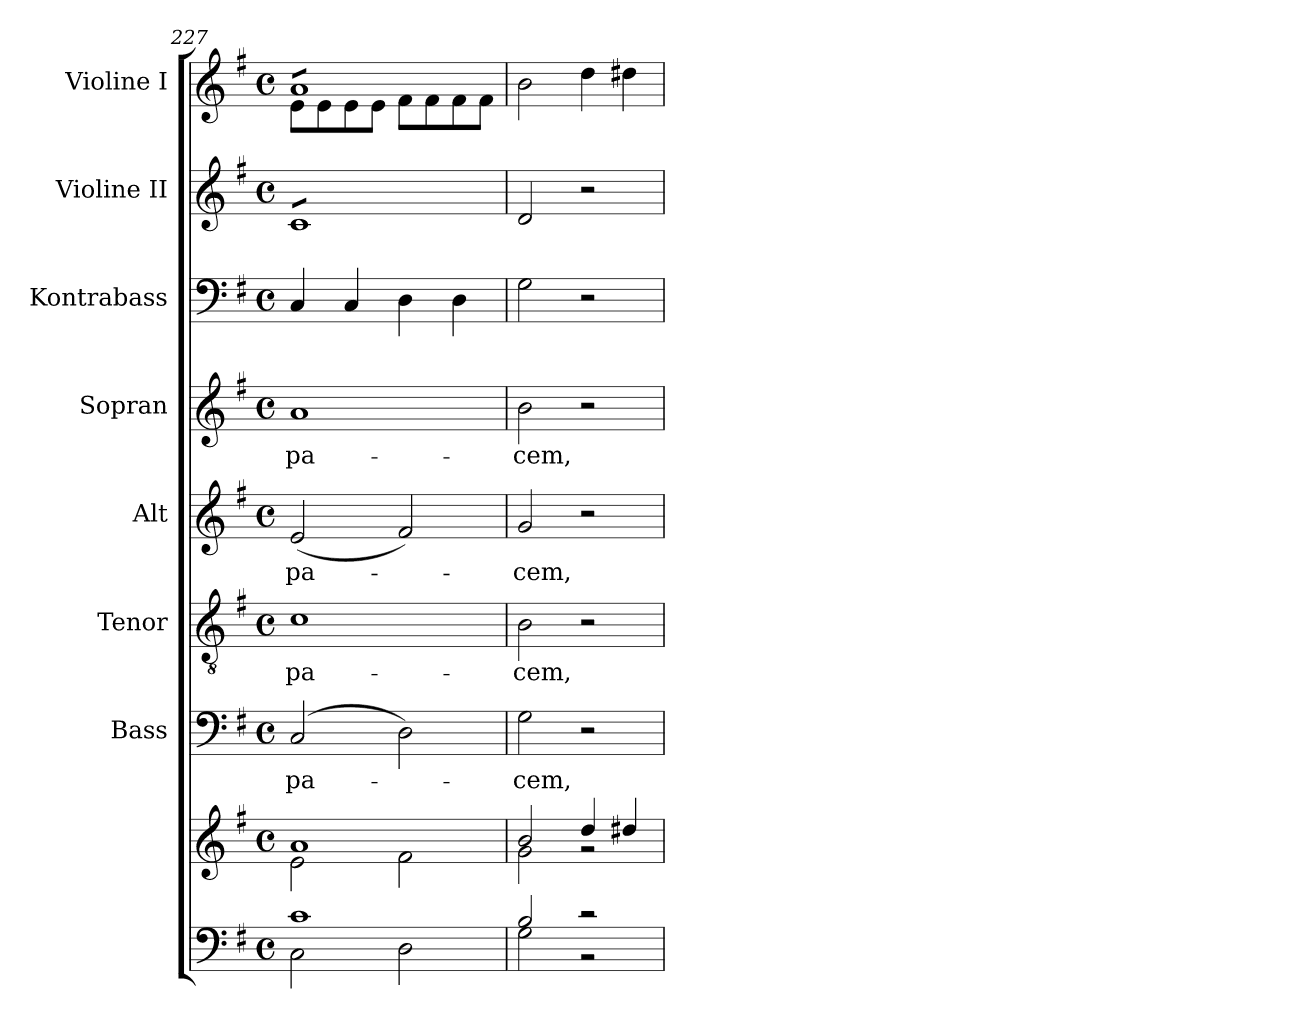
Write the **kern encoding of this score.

**kern	**kern	**kern	**text	**kern	**text	**kern	**text	**kern	**text	**kern	**kern	**kern
*part8	*part8	*part7	*part7	*part6	*part6	*part5	*part5	*part4	*part4	*part3	*part2	*part1
*staff9	*staff8	*staff7	*staff7	*staff6	*staff6	*staff5	*staff5	*staff4	*staff4	*staff3	*staff2	*staff1
*	*	*I"Bass	*	*I"Tenor	*	*I"Alt	*	*I"Sopran	*	*I"Kontrabass	*I"Violine II	*I"Violine I
*	*	*I'B.	*	*I'T.	*	*I'A.	*	*I'S.	*	*I'Kb.	*I'Vl. II	*I'Vl. I
!!LO:PB:g=z
*clefF4	*clefG2	*clefF4	*	*clefGv2	*	*clefG2	*	*clefG2	*	*clefF4	*clefG2	*clefG2
*	*	*	*	*	*	*	*	*	*	*ITrd7c12	*	*
*k[f#]	*k[f#]	*k[f#]	*	*k[f#]	*	*k[f#]	*	*k[f#]	*	*k[f#]	*k[f#]	*k[f#]
*G:	*G:	*G:	*	*G:	*	*G:	*	*G:	*	*G:	*G:	*G:
*M4/4	*M4/4	*M4/4	*	*M4/4	*	*M4/4	*	*M4/4	*	*M4/4	*M4/4	*M4/4
*met(c)	*met(c)	*met(c)	*	*met(c)	*	*met(c)	*	*met(c)	*	*met(c)	*met(c)	*met(c)
=227	=227	=227	=227	=227	=227	=227	=227	=227	=227	=227	=227	=227
*^	*^	*	*	*	*	*	*	*	*	*	*	*
!	!	!	!	!	!LO:LY:b	!	!LO:LY:b	!	!LO:LY:b	!	!LO:LY:b	!	!	!
*	*	*	*	*	*	*	*	*	*	*	*	*	*	*^
*	*	*	*	*	*	*	*	*	*	*	*	*	*tremolo	*	*
*	*	*	*	*	*	*	*	*	*	*	*	*	*	*tremolo	*
1c	2C\	1a	2e\	(2C/	pa-	1c	pa-	(<2e/	pa-	1a	pa-	4CC/	8cL	8aL	8e\L
.	.	.	.	.	.	.	.	.	.	.	.	.	8c	8a	8e\
.	.	.	.	.	.	.	.	.	.	.	.	4CC/	8c	8a	8e\
.	.	.	.	.	.	.	.	.	.	.	.	.	8c	8a	8e\J
.	2D\	.	2f#\	2D\)	.	.	.	2f#/)	.	.	.	4DD\	8c	8a	8f#\L
.	.	.	.	.	.	.	.	.	.	.	.	.	8c	8a	8f#\
.	.	.	.	.	.	.	.	.	.	.	.	4DD\	8c	8a	8f#\
.	.	.	.	.	.	.	.	.	.	.	.	.	8cJ	8aJ	8f#\J
*	*	*	*	*	*	*	*	*	*	*	*	*	*	*Xtremolo	*
*	*	*	*	*	*	*	*	*	*	*	*	*	*Xtremolo	*	*
*	*	*	*	*	*	*	*	*	*	*	*	*	*	*v	*v
=228	=228	=228	=228	=228	=228	=228	=228	=228	=228	=228	=228	=228	=228	=228
!	!	!	!	!	!LO:LY:b	!	!LO:LY:b	!	!LO:LY:b	!	!LO:LY:b	!	!	!
2B/	2G\	2b/	2g\	2G\	-cem,	2B\	-cem,	2g/	-cem,	2b\	-cem,	2GG\	2d/	2b\
2r	2r	4dd/	2rg	2r	.	2r	.	2r	.	2r	.	2r	2r	4dd\
.	.	4dd#X/	.	.	.	.	.	.	.	.	.	.	.	4dd#X\
*v	*v	*	*	*	*	*	*	*	*	*	*	*	*	*
*	*v	*v	*	*	*	*	*	*	*	*	*	*	*
=	=	=	=	=	=	=	=	=	=	=	=	=
*-	*-	*-	*-	*-	*-	*-	*-	*-	*-	*-	*-	*-
